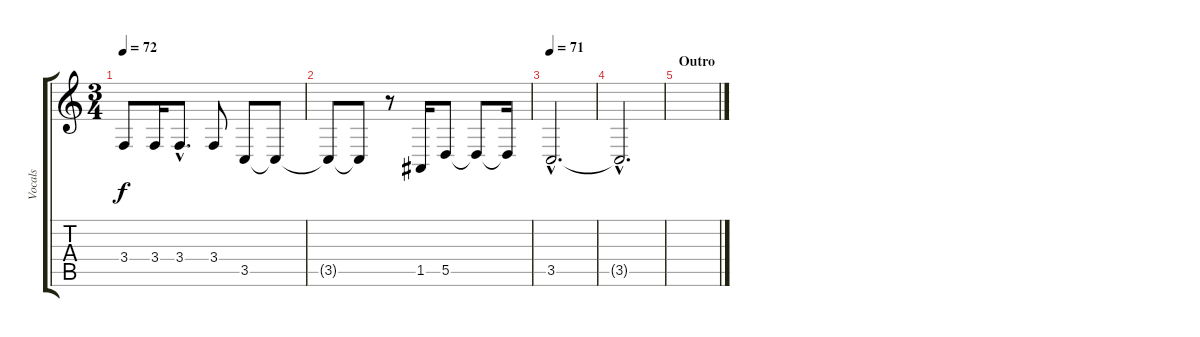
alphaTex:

\track ("Vocals" "Vocals") {instrument oboe}
\staff {score tabs}
\tuning (E4 B3 G3 D3 A2 E2) {hide}
\ts (3 4)
\tempo 72
\clef g2
\ks c
3.4.8{dy f} 3.4.16 3.4{hac}.8{d} 3.4.8 3.5.8 3.5{t}.8 |
3.5{t}.8 3.5{t}.8 r.8 1.5.16 5.5.8 5.5{t}.8 5.5{t}.16 |
\tempo 71
3.5{hac}.2{d volume 4} |
3.5{hac t}.2{d} |
\section ("" "Outro")
